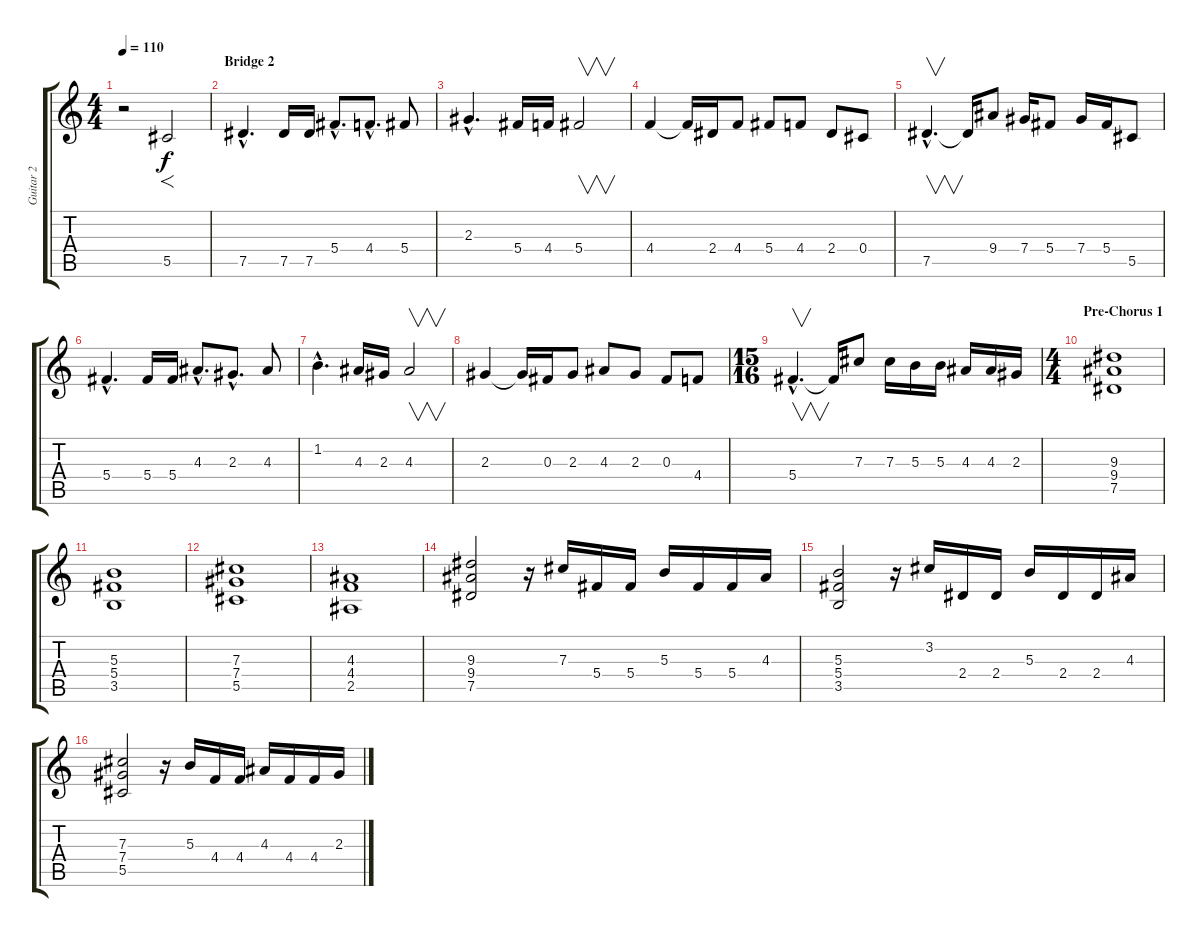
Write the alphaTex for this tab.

\track ("Guitar 2" "Guitar 2") {instrument distortionguitar}
\staff {score tabs}
\tuning (Eb4 Bb3 Gb3 Db3 Ab2 Eb2) {hide}
\ts (4 4)
\tempo 110
\clef g2
\ks c
r.2{dy f} 5.5.2{f} |
\section ("" "Bridge 2")
7.5{hac}.4{d} 7.5.16 7.5.16 5.4{hac}.8{d} 4.4{hac}.8{d} 5.4.8 |
2.3{hac}.4{d} 5.4.16 4.4.16 5.4.2{v} |
4.4.4 4.4{t}.16 2.4.16 4.4.8 5.4.8 4.4.8 2.4.8 0.4.8 |
7.5{hac}.4{v d} 7.5{t}.16 9.4.8 7.4.16 5.4.8 7.4.16 5.4.16 5.5.8 |
5.4{hac}.4{d} 5.4.16 5.4.16 4.3{hac}.8{d} 2.3{hac}.8{d} 4.3.8 |
1.2{hac}.4{d} 4.3.16 2.3.16 4.3.2{v} |
2.3.4 2.3{t}.16 0.3.16 2.3.8 4.3.8 2.3.8 0.3.8 4.4.8 |
\ts (15 16)
5.4{hac}.4{v d} 5.4{t}.16 7.3.8 7.3.16 5.3.16 5.3.16 4.3.16 4.3.16 2.3.16 |
\ts (4 4)
\section ("" "Pre-Chorus 1")
(9.3 9.4 7.5).1 |
(5.3 5.4 3.5).1 |
(7.3 7.4 5.5).1 |
(4.3 4.4 2.5).1 |
(9.3 9.4 7.5).2 r.16 7.3.16 5.4.16 5.4.16 5.3.16 5.4.16 5.4.16 4.3.16 |
(5.3 5.4 3.5).2 r.16 3.2.16 2.4.16 2.4.16 5.3.16 2.4.16 2.4.16 4.3.16 |
(7.3 7.4 5.5).2 r.16 5.3.16 4.4.16 4.4.16 4.3.16 4.4.16 4.4.16 2.3.16
